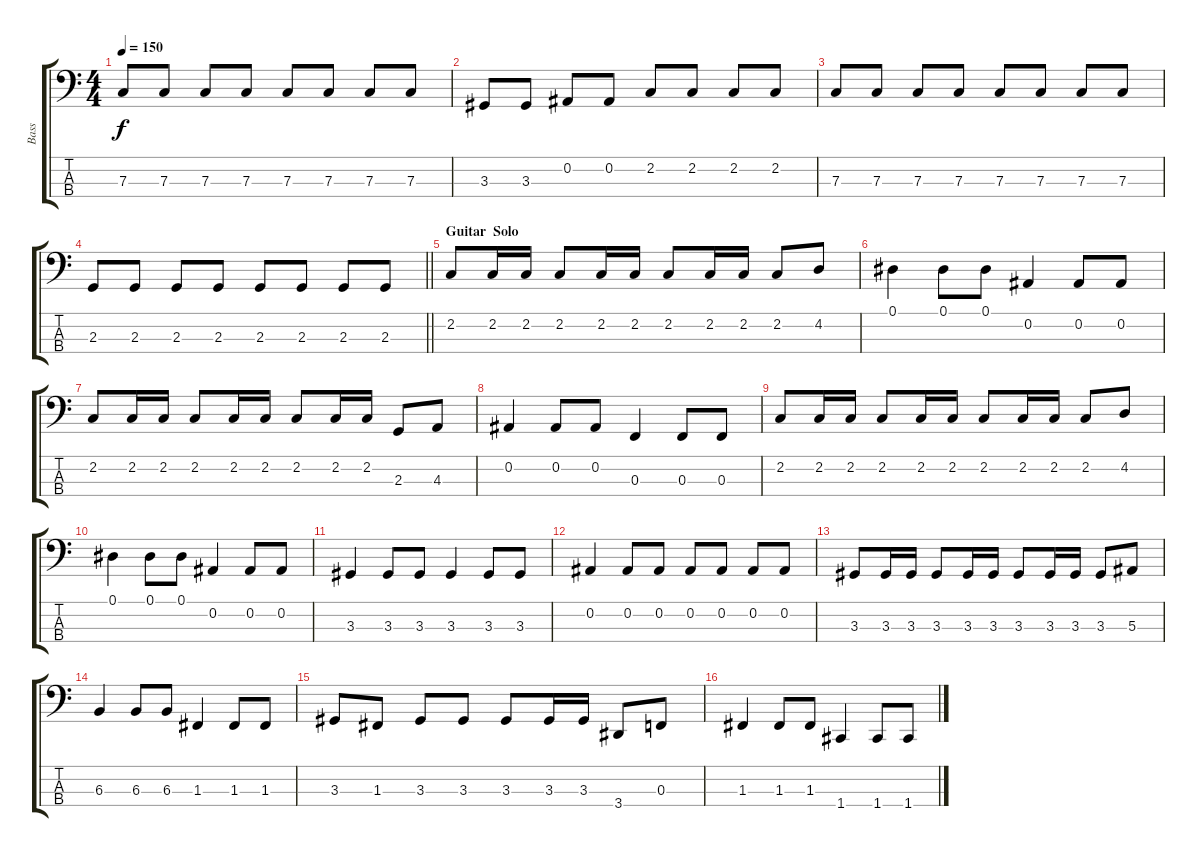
\track ("Bass" "Bass") {instrument electricbasspick}
\staff {score tabs}
\tuning (Eb2 Bb1 F1 C1) {hide}
\ts (4 4)
\tempo 150
\clef f4
\ks c
7.3.8{dy f} 7.3.8 7.3.8 7.3.8 7.3.8 7.3.8 7.3.8 7.3.8 |
3.3.8 3.3.8 0.2.8 0.2.8 2.2.8 2.2.8 2.2.8 2.2.8 |
7.3.8 7.3.8 7.3.8 7.3.8 7.3.8 7.3.8 7.3.8 7.3.8 |
\barLineRight lightlight
2.3.8 2.3.8 2.3.8 2.3.8 2.3.8 2.3.8 2.3.8 2.3.8 |
\section ("" "Guitar  Solo")
2.2.8 2.2.16 2.2.16 2.2.8 2.2.16 2.2.16 2.2.8 2.2.16 2.2.16 2.2.8 4.2.8 |
0.1.4 0.1.8 0.1.8 0.2.4 0.2.8 0.2.8 |
2.2.8 2.2.16 2.2.16 2.2.8 2.2.16 2.2.16 2.2.8 2.2.16 2.2.16 2.3.8 4.3.8 |
0.2.4 0.2.8 0.2.8 0.3.4 0.3.8 0.3.8 |
2.2.8 2.2.16 2.2.16 2.2.8 2.2.16 2.2.16 2.2.8 2.2.16 2.2.16 2.2.8 4.2.8 |
0.1.4 0.1.8 0.1.8 0.2.4 0.2.8 0.2.8 |
3.3.4 3.3.8 3.3.8 3.3.4 3.3.8 3.3.8 |
0.2.4 0.2.8 0.2.8 0.2.8 0.2.8 0.2.8 0.2.8 |
3.3.8 3.3.16 3.3.16 3.3.8 3.3.16 3.3.16 3.3.8 3.3.16 3.3.16 3.3.8 5.3.8 |
6.3.4 6.3.8 6.3.8 1.3.4 1.3.8 1.3.8 |
3.3.8 1.3.8 3.3.8 3.3.8 3.3.8 3.3.16 3.3.16 3.4.8 0.3.8 |
1.3.4 1.3.8 1.3.8 1.4.4 1.4.8 1.4.8
